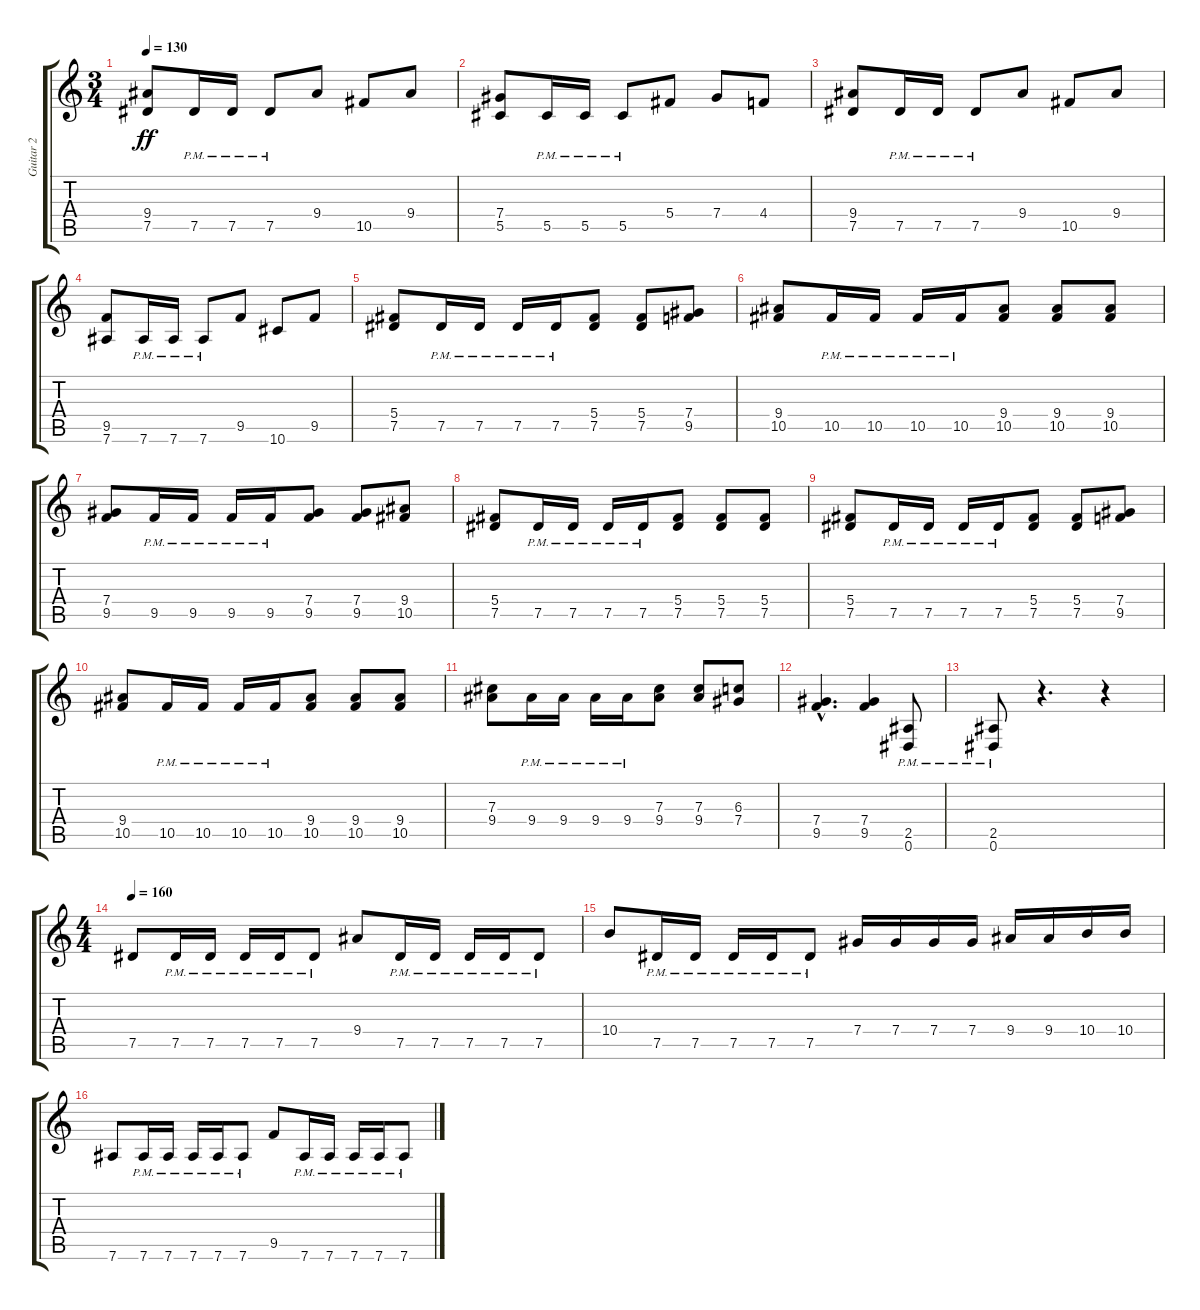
\track ("Guitar 2" "Guitar 2") {instrument distortionguitar}
\staff {score tabs}
\tuning (Eb4 Bb3 Gb3 Db3 Ab2 Eb2) {hide}
\ts (3 4)
\tempo 130
\clef g2
\ks c
(9.4 7.5).8{dy ff} 7.5{pm}.16 7.5{pm}.16 7.5{pm}.8 9.4.8 10.5.8 9.4.8 |
(7.4 5.5).8 5.5{pm}.16 5.5{pm}.16 5.5{pm}.8 5.4.8 7.4.8 4.4.8 |
(9.4 7.5).8 7.5{pm}.16 7.5{pm}.16 7.5{pm}.8 9.4.8 10.5.8 9.4.8 |
(9.5 7.6).8 7.6{pm}.16 7.6{pm}.16 7.6{pm}.8 9.5.8 10.6.8 9.5.8 |
(5.4 7.5).8 7.5{pm}.16 7.5{pm}.16 7.5{pm}.16 7.5{pm}.16 (5.4 7.5).8 (5.4 7.5).8 (7.4 9.5).8 |
(9.4 10.5).8 10.5{pm}.16 10.5{pm}.16 10.5{pm}.16 10.5{pm}.16 (9.4 10.5).8 (9.4 10.5).8 (9.4 10.5).8 |
(7.4 9.5).8 9.5{pm}.16 9.5{pm}.16 9.5{pm}.16 9.5{pm}.16 (7.4 9.5).8 (7.4 9.5).8 (9.4 10.5).8 |
(5.4 7.5).8 7.5{pm}.16 7.5{pm}.16 7.5{pm}.16 7.5{pm}.16 (5.4 7.5).8 (5.4 7.5).8 (5.4 7.5).8 |
(5.4 7.5).8 7.5{pm}.16 7.5{pm}.16 7.5{pm}.16 7.5{pm}.16 (5.4 7.5).8 (5.4 7.5).8 (7.4 9.5).8 |
(9.4 10.5).8 10.5{pm}.16 10.5{pm}.16 10.5{pm}.16 10.5{pm}.16 (9.4 10.5).8 (9.4 10.5).8 (9.4 10.5).8 |
(7.3 9.4).8 9.4{pm}.16 9.4{pm}.16 9.4{pm}.16 9.4{pm}.16 (7.3 9.4).8 (7.3 9.4).8 (6.3 7.4).8 |
(7.4{hac} 9.5{hac}).4{d} (7.4 9.5).4 (2.5{pm} 0.6{pm}).8 |
(2.5{pm} 0.6{pm}).8 r.4{d} r.4 |
\ts (4 4)
\tempo 160
7.5.8 7.5{pm}.16 7.5{pm}.16 7.5{pm}.16 7.5{pm}.16 7.5{pm}.8 9.4.8 7.5{pm}.16 7.5{pm}.16 7.5{pm}.16 7.5{pm}.16 7.5{pm}.8 |
10.4.8 7.5{pm}.16 7.5{pm}.16 7.5{pm}.16 7.5{pm}.16 7.5{pm}.8 7.4.16 7.4.16 7.4.16 7.4.16 9.4.16 9.4.16 10.4.16 10.4.16 |
7.6.8 7.6{pm}.16 7.6{pm}.16 7.6{pm}.16 7.6{pm}.16 7.6{pm}.8 9.5.8 7.6{pm}.16 7.6{pm}.16 7.6{pm}.16 7.6{pm}.16 7.6{pm}.8
